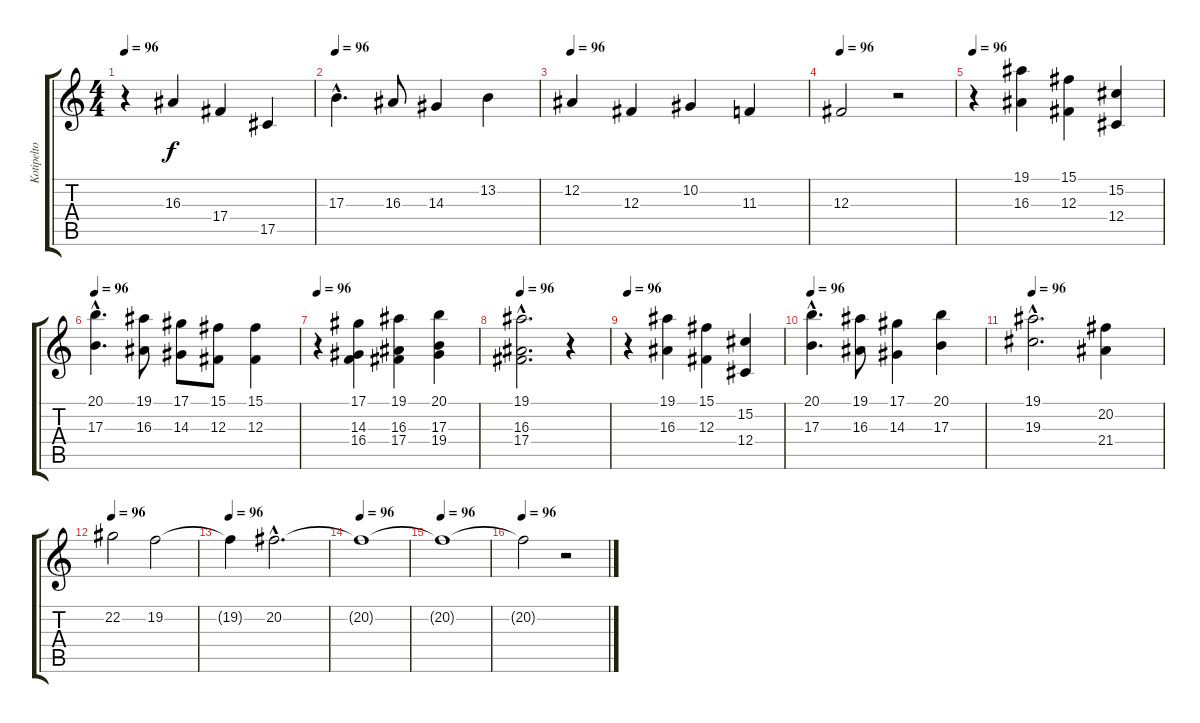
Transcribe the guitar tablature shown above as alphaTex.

\track ("Kotipelto" "Kotipelto") {instrument flute}
\staff {score tabs}
\tuning (Eb4 Bb3 Gb3 Db3 Ab2 Eb2) {hide}
\ts (4 4)
\tempo 96
\clef g2
\ks c
r.4{dy f} 16.3.4 17.4.4 17.5.4 |
\tempo 96
17.3{hac}.4{d} 16.3.8 14.3.4 13.2.4 |
\tempo 96
12.2.4 12.3.4 10.2.4 11.3.4 |
\tempo 96
12.3.2 r.2 |
\tempo 96
r.4 (19.1 16.3).4 (15.1 12.3).4 (15.2 12.4).4 |
\tempo 96
(20.1{hac} 17.3{hac}).4{d} (19.1 16.3).8 (17.1 14.3).8 (15.1 12.3).8 (15.1 12.3).4 |
\tempo 96
r.4 (17.1 14.3 16.4).4 (19.1 16.3 17.4).4 (20.1 17.3 19.4).4 |
\tempo 96
(19.1{hac} 16.3{hac} 17.4{hac}).2{d} r.4 |
\tempo 96
r.4 (19.1 16.3).4 (15.1 12.3).4 (15.2 12.4).4 |
\tempo 96
(20.1{hac} 17.3{hac}).4{d} (19.1 16.3).8 (17.1 14.3).4 (20.1 17.3).4 |
\tempo 96
(19.1{hac} 19.3{hac}).2{d} (20.2 21.4).4 |
\tempo 96
22.2.2 19.2.2 |
\tempo 96
19.2{t}.4 20.2{hac}.2{d} |
\tempo 96
20.2{t}.1 |
\tempo 96
20.2{t}.1 |
\tempo 96
20.2{t}.2 r.2
